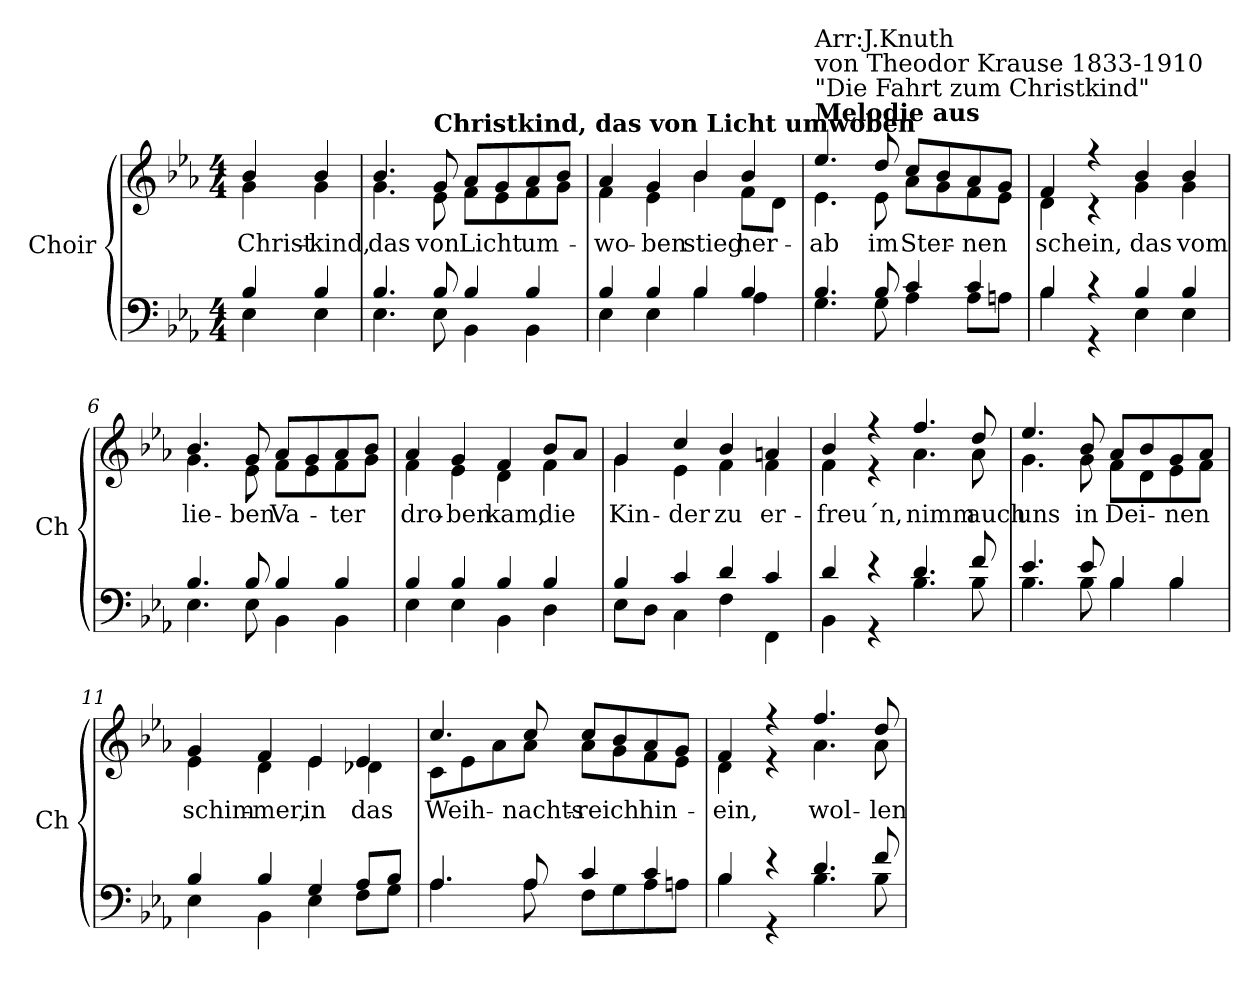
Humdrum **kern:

**kern	**kern	**text
*part2	*part1	*part1
*staff2	*staff1	*staff1
*I"Choir	*I"Choir	*
*I'Ch	*I'Ch	*
*clefF4	*clefG2	*
*k[b-e-a-]	*k[b-e-a-]	*
*M4/4	*M4/4	*
=1	=1	=1
*^	*	*
!	!	!	!LO:LY:b
*	*	*^	*
4B-/	4E-\	4b-/	4g\	Christ-
!	!	!	!	!LO:LY:b
4B-/	4E-\	4b-/	4g\	kind,
=2	=2	=2	=2	=2
!	!	!	!	!LO:LY:b
4.B-/	4.E-\	4.b-/	4.g\	das
!	!	!LO:TX:a:B:t=Christkind, das von Licht umwoben	!	!
!	!	!	!	!LO:LY:b
8B-/	8E-\	8g/	8e-\	von
!	!	!	!	!LO:LY:b
4B-/	4BB-\	8a-/L	8f\L	Licht
.	.	8g/	8e-\	.
!	!	!	!	!LO:LY:b
4B-/	4BB-\	8a-/	8f\	um-
.	.	8b-/J	8g\J	.
=3	=3	=3	=3	=3
!	!	!	!	!LO:LY:b
4B-/	4E-\	4a-/	4f\	wo-
!	!	!	!	!LO:LY:b
4B-/	4E-\	4g/	4e-\	ben
!	!	!	!	!LO:LY:b
4B-/	4B-\	4b-/	4b-\	stieg
!	!	!	!	!LO:LY:b
4B-/	4A-\	4b-/	8f\L	her-
.	.	.	8d\J	.
!!LO:LB:g=z	!!
=4	=4	=4	=4	=4
!	!	!LO:TX:a:B:t=Melodie aus	!	!
!	!	!LO:TX:a:t="Die Fahrt zum Christkind"	!	!
!	!	!LO:TX:a:t=von Theodor Krause 1833-1910	!	!
!	!	!LO:TX:a:t=Arr&colon;J.Knuth	!	!
!	!	!	!	!LO:LY:b
4.B-/	4.G\	4.ee-/	4.e-\	ab
!	!	!	!	!LO:LY:b
8B-/	8G\	8dd/	8e-\	im
!	!	!	!	!LO:LY:b
4c/	4A-\	8cc/L	8a-\L	Ster-
.	.	8b-/	8g\	.
!	!	!	!	!LO:LY:b
4c/	8A-\L	8a-/	8f\	nen
.	8An\J	8g/J	8e-\J	.
=5	=5	=5	=5	=5
!	!	!	!	!LO:LY:b
4B-/	4B-\	4f/	4d\	schein,
4r	4r	4r	4r	.
!	!	!	!	!LO:LY:b
4B-/	4E-\	4b-/	4g\	das
!	!	!	!	!LO:LY:b
4B-/	4E-\	4b-/	4g\	vom
=6	=6	=6	=6	=6
!	!	!	!	!LO:LY:b
4.B-/	4.E-\	4.b-/	4.g\	lie-
!	!	!	!	!LO:LY:b
8B-/	8E-\	8g/	8e-\	ben
!	!	!	!	!LO:LY:b
4B-/	4BB-\	8a-/L	8f\L	Va-
.	.	8g/	8e-\	.
!	!	!	!	!LO:LY:b
4B-/	4BB-\	8a-/	8f\	ter
.	.	8b-/J	8g\J	.
!!LO:LB:g=z	!!
=7	=7	=7	=7	=7
!	!	!	!	!LO:LY:b
4B-/	4E-\	4a-/	4f\	dro-
!	!	!	!	!LO:LY:b
4B-/	4E-\	4g/	4e-\	ben
!	!	!	!	!LO:LY:b
4B-/	4BB-\	4f/	4d\	kam,
!	!	!	!	!LO:LY:b
4B-/	4D\	8b-/L	4f\	die
.	.	8a-/J	.	.
=8	=8	=8	=8	=8
!	!	!	!	!LO:LY:b
4B-/	8E-\L	4g/	4g\	Kin-
.	8D\J	.	.	.
!	!	!	!	!LO:LY:b
4c/	4C\	4cc/	4e-\	der
!	!	!	!	!LO:LY:b
4d/	4F\	4b-/	4f\	zu
!	!	!	!	!LO:LY:b
4c/	4FF\	4an/	4f\	er-
=9	=9	=9	=9	=9
!	!	!	!	!LO:LY:b
4d/	4BB-\	4b-/	4f\	freu´n,
4r	4r	4r	4r	.
!	!	!	!	!LO:LY:b
4.d/	4.B-\	4.ff/	4.a-\	nimm
!	!	!	!	!LO:LY:b
8f/	8B-\	8dd/	8a-\	auch
!!LO:LB:g=z	!!
=10	=10	=10	=10	=10
!	!	!	!	!LO:LY:b
4.e-/	4.B-\	4.ee-/	4.g\	uns
!	!	!	!	!LO:LY:b
8e-/	8B-\	8b-/	8g\	in
!	!	!	!	!LO:LY:b
4B-/	4B-\	8a-/L	8f\L	Dei-
.	.	8b-/	8d\	.
!	!	!	!	!LO:LY:b
4B-/	4B-\	8g/	8e-\	nen
.	.	8a-/J	8f\J	.
=11	=11	=11	=11	=11
!	!	!	!	!LO:LY:b
4B-/	4E-\	4g/	4e-\	schim-
!	!	!	!	!LO:LY:b
4B-/	4BB-\	4f/	4d\	mer,
!	!	!	!	!LO:LY:b
4G/	4E-\	4e-/	4e-\	in
!	!	!	!	!LO:LY:b
8A-/L	8F\L	4e-/	4d-X\	das
8B-/J	8G\J	.	.	.
=12	=12	=12	=12	=12
!	!	!	!	!LO:LY:b
4.A-/	4.A-\	4.cc/	8c\L	Weih-
.	.	.	8e-\	.
.	.	.	8a-\	.
!	!	!	!	!LO:LY:b
8A-/	8A-\	8cc/	8a-\J	nachts-
!	!	!	!	!LO:LY:b
4c/	8F\L	8cc/L	8a-\L	reich
.	8G\	8b-/	8g\	.
!	!	!	!	!LO:LY:b
4c/	8A-\	8a-/	8f\	hin-
.	8An\J	8g/J	8e-\J	.
!!LO:LB:g=z	!!
=13	=13	=13	=13	=13
!	!	!	!	!LO:LY:b
4B-/	4B-\	4f/	4d\	ein,
4r	4r	4r	4r	.
!	!	!	!	!LO:LY:b
4.d/	4.B-\	4.ff/	4.a-\	wol-
!	!	!	!	!LO:LY:b
8f/	8B-\	8dd/	8a-\	len
*v	*v	*	*	*
*	*v	*v	*
=	=	=
*-	*-	*-
